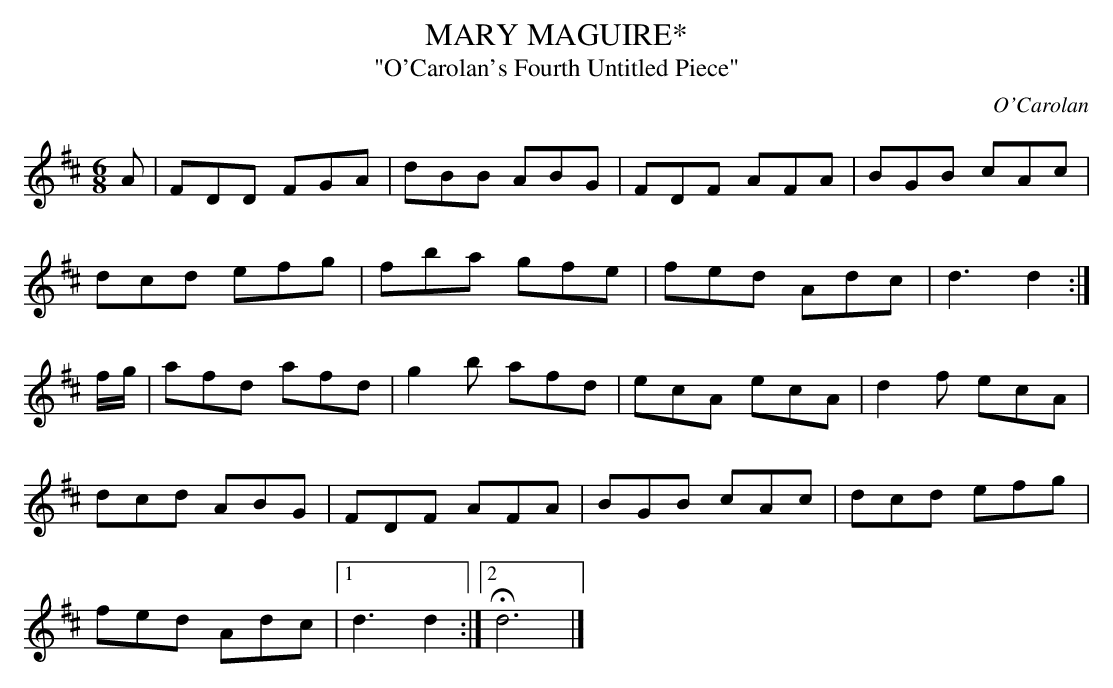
X:1
T:MARY MAGUIRE*
T:"O'Carolan's Fourth Untitled Piece"
C:O'Carolan
M:6/8
L:1/8
K:D
A|FDD FGA|dBB ABG|FDF AFA|BGB cAc|
dcd efg|fba gfe|fed Adc|d3d2:|
f/g/|afd afd|g2b afd|ecA ecA|d2f ecA|
dcd ABG|FDF AFA|BGB cAc|dcd efg|
fed Adc|1d3d2:|2 Hd6|]
